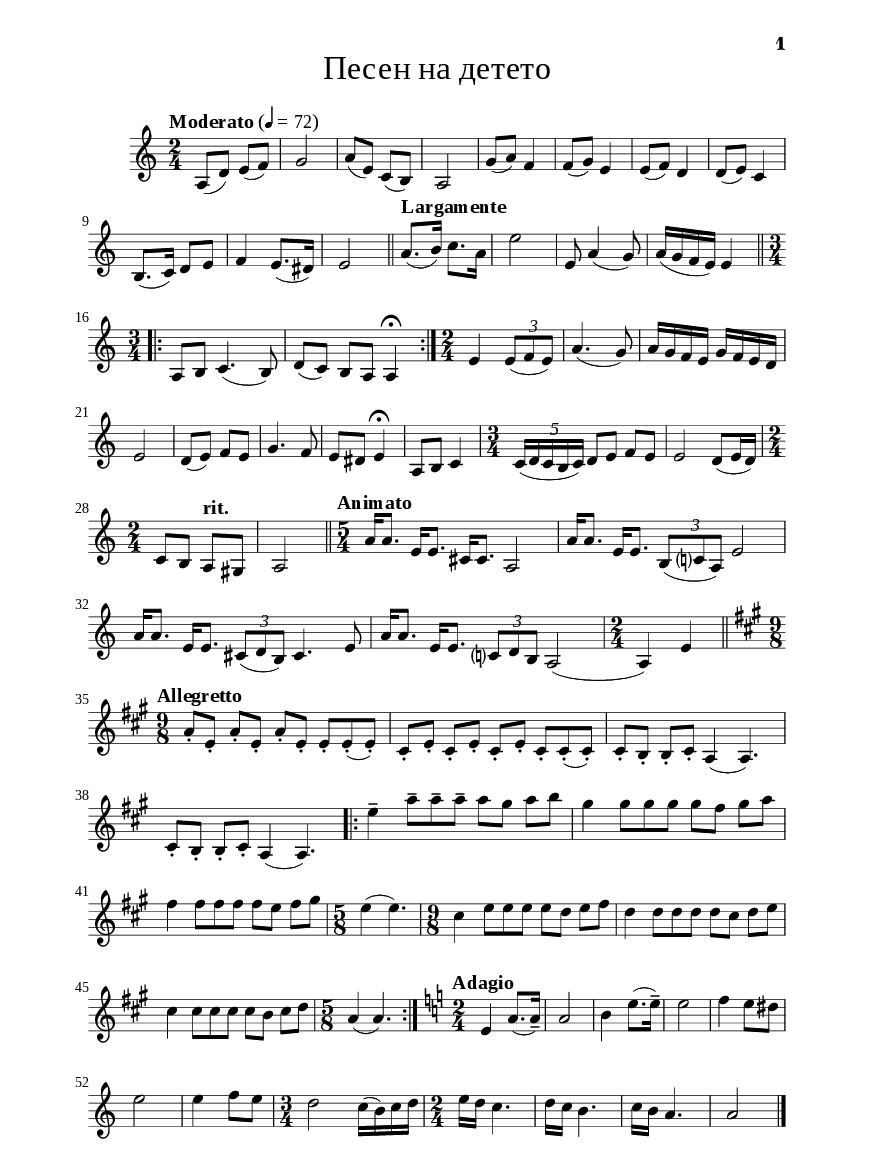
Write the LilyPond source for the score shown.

\version "2.24.4"

% include paper part and global functions
\include "include/globals.ily"
\bookpart {
  \label #'ref164
  \tocItem \markup "Песен на детето"
  \tocItem \markup "Берхан-Ази"
  \paper {
    print-all-headers = ##t
    print-page-number = ##t
    print-first-page-number = ##t


    % put page numbers on the top and change the font style.
    oddHeaderMarkup = \markup
    \fill-line {
      ""
      \unless \on-first-page-of-part \fromproperty #'header:instrument
      \if \should-print-page-number \abs-fontsize #7 { \number \fromproperty #'page:page-number-string }
    }
    %% evenHeaderMarkup would inherit the value of
    %% oddHeaderMarkup if it were not defined here
    evenHeaderMarkup = \markup
    \fill-line {
      \if \should-print-page-number \abs-fontsize #7 { \number \fromproperty #'page:page-number-string }
      \unless \on-first-page-of-part \fromproperty #'header:instrument
      ""
    }

    oddFooterMarkup = \markup ""

    evenFooterMarkup = ""
    left-margin = 1.5\cm
    right-margin = 1.5\cm
    top-margin = 1\cm
    bottom-margin = 1.2\cm
    ragged-bottom = ##t % do not spread the staves to fill the whole vertical space
    top-markup-spacing.basic-distance = 0\mm % margin between page number and system for the first page
    top-system-spacing.basic-distance = 10\mm % margin between page number and system for the other pages

    % change distance between staves
    system-system-spacing =
    #'((basic-distance . 13)
       (minimum-distance . 6)
       (padding . 1)
       (stretchability . 12))
  }

  \header {
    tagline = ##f
  }

  \score {
    \include "include/score-layout.ily"

    \new Voice \absolute {
      \clef treble
      \key a \minor
      \time 2/4
      \tempoFunc "Moderato" 4 "72"
      a8 ( d'8 ) e'8 ( f'8 ) | % 2
      g'2 | % 3
      a'8 ( e'8 ) c'8 ( b8 ) | % 4
      a2 | % 5
      %\tempo "Poco più mosso"
      g'8
      ( a'8 ) f'4 | f'8 ( g'8 )
      e'4 | % 6
      e'8 ( f'8 ) d'4 | d'8 ( e'8 ) c'4 \break | % 7
      b8. ( c'16 ) d'8 e'8 | % 8
      f'4 e'8. ( dis'16 ) | % 9

      e'2 \bar "||"
      \tempo "Largamente"
      a'8.  ( b'16 ) c''8. a'16 | % 11
      e''2 | % 12
      e'8 a'4 ( g'8 ) | % 13
      a'16 ( g'16 f'16 e'16 ) e'4 \break | % 14
      \time 3/4   \bar ".|:-||"
      a8 b8 c'4. ( b8 ) | % 15
      d'8 ( [c'8] ) b8 [a8] a4 \fermata
      \bar ":|."
      | % 16

      \time 2/4  e'4 \once \override TupletBracket.stencil = ##f
      \times 2/3  {
        e'8( f'8 e'8 )
      }
      | % 17
      a'4. ( g'8 ) | % 18
      a'16 g'16 f'16 e'16 g'16 f'16 e'16 d'16 \break | % 19
      e'2 |
      d'8 ( e'8 ) f'8 e'8 | % 21
      g'4. f'8 | % 22
      e'8 dis'8 e'4 \fermata | % 23
      a8 b8 c'4 | % 24
      \time 3/4  \once \override TupletBracket.stencil = ##f
      \times 4/5  {
        c'16 ( d'16 c'16 b16 c'16)
      }
      d'8 [e'8] f'8 [e'8] | % 25
      e'2 d'8 ( e'16 d'16 ) \break | % 26
      \time 2/4  c'8 b8 \tempo "rit." a8 gis8 | % 27
      a2 \bar "||"
      \time 5/4  | % 28
      \tempo "Animato"
      a'16  a'8. e'16 e'8. cis'16 cis'8. a2 | % 29
      a'16 a'8. e'16 e'8. \once \override TupletBracket.stencil = ##f
      \times 2/3  {
        b8 ( c'?8 a8 )
      }
      e'2 \break |
      a'16 a'8. e'16 e'8. \once \override TupletBracket.stencil = ##f
      \times 2/3  {
        cis'8 ( d'8 b8 )
      }
      cis'4. e'8 | % 31
      a'16 a'8. e'16 e'8. \once \override TupletBracket.stencil = ##f
      \times 2/3  {
        c'?8 d'8 b8
      }
      a2 ( | % 32
      \time 2/4  a4 ) e'4 \bar "||"
      \break | % 33
      \key a \major \time 9/8 | % 33
      \tempo "Allegretto"
      a'8  -. [e'8 -. ] a'8 -. [e'8 -.] a'8 -. [e'8]
      -. e'8 -. e'8 ( -. e'8 ) -. | % 34
      cis'8 -. [e'8 -.] cis'8 -. [e'8 -.] cis'8 -. [e'8 -.] cis'8 -. cis'8 ( -.
      cis'8 ) -. | % 35
      cis'8 -. [b8 -.] b8 -. [cis'8 -.] a4 ( a4. ) \break | % 36
      cis'8 -. [ b8 -.] b8 -. [cis'8 -.] a4 ( a4. ) | % 37
      \bar ".|:"
      e''4 -- a''8 -- [a''8 -- a''8 -- ] % 38
      a''8 [gis''8] a''8 [b''8] | gis''4 gis''8 [gis''8 gis''8]  % 39
      gis''8 [fis''8] gis''8 [a''8] | fis''4 fis''8 [fis''8 fis''8]
      fis''8 [e''8] fis''8 [gis''8] | \time 5/8 e''4 ( e''4. ) | % 41
      \time 9/8  cis''4 e''8 [e''8 e''8] e''8 [d''8] e''8 [fis''8] | d''4 d''8 [d''8 d''8]
      d''8 [cis''8] d''8 [e''8] | cis''4 cis''8 [cis''8 cis''8] % 44
      cis''8 [b'8] cis''8 [d''8] \time 5/8 a'4 ( a'4. )
      \bar ":|."
      | % 45
      \tempo "Adagio"
      \key a \minor \time 2/4 | % 45
      e'4
      a'8. ( a'16 ) -- | % 46
      a'2 | % 47
      b'4 e''8. ( e''16 ) -- | % 48
      e''2 | % 49
      f''4 e''8 dis''8 \break |
      e''2 | % 51
      e''4 f''8 e''8 | % 52
      \time 3/4  d''2 c''16 ( b'16 ) c''16 d''16 | % 53
      \time 2/4  e''16 d''16 c''4. | % 54
      d''16 c''16 b'4. | % 55
      c''16 b'16 a'4. | % 56
      a'2 \bar "|."
    }

    \addlyrics {

    }

    \header {
      title = \titleFunc #'ref_desc_19 " Песен на детето " "Pesen na deteto  –  Das Lied des Kindes"
    }

    \midi{}

  } % score

} % bookpart
